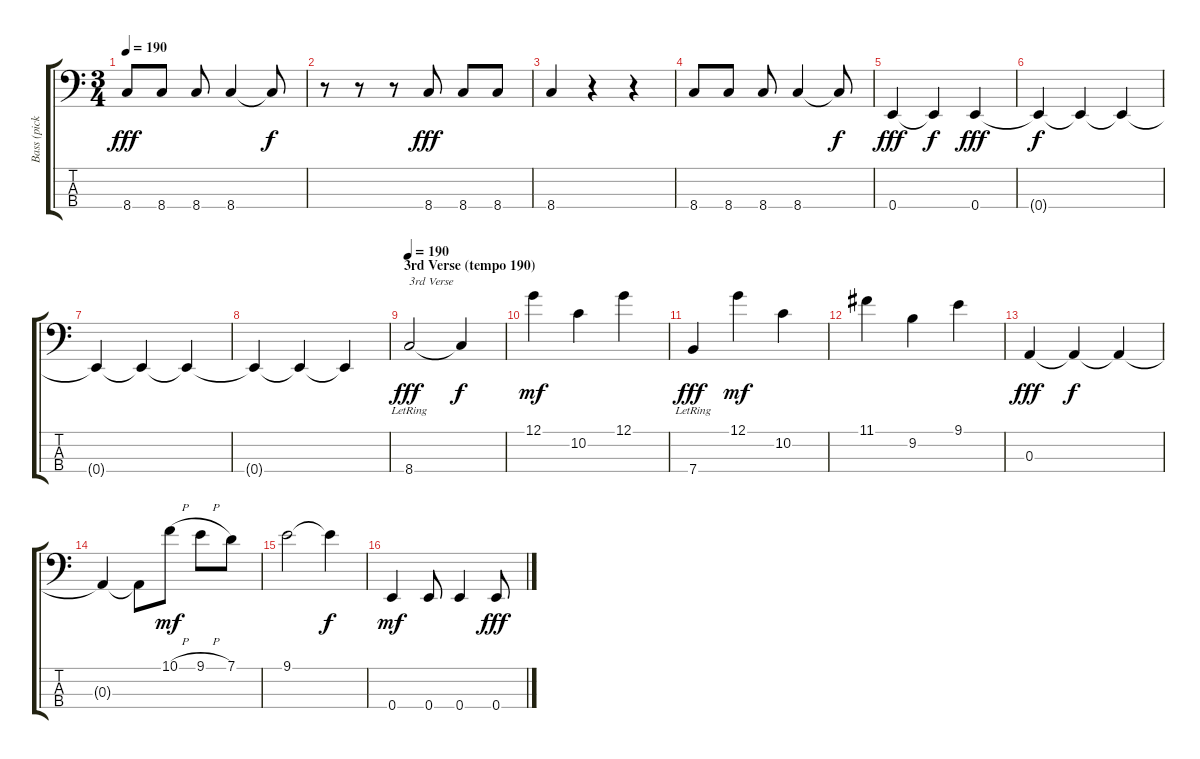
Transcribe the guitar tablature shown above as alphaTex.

\track ("Bass (pick)" "Bass (pick") {instrument electricbasspick}
\staff {score tabs}
\tuning (G2 D2 A1 E1) {hide}
\ts (3 4)
\tempo 190
\clef f4
\ks c
8.4.8{dy fff} 8.4.8 8.4.8 8.4.4 8.4{t}.8{dy f} |
r.8 r.8 r.8 8.4.8{dy fff} 8.4.8 8.4.8 |
8.4.4 r.4 r.4 |
8.4.8 8.4.8 8.4.8 8.4.4 8.4{t}.8{dy f} |
0.4.4{dy fff} 0.4{t}.4{dy f} 0.4.4{dy fff} |
0.4{t}.4{dy f} 0.4{t}.4 0.4{t}.4 |
0.4{t}.4 0.4{t}.4 0.4{t}.4 |
0.4{t}.4 0.4{t}.4 0.4{t}.4 |
\section ("" "3rd Verse (tempo 190)")
\tempo 190
8.4{lr}.2{txt "3rd Verse" dy fff} 8.4{t}.4{dy f} |
12.1.4{dy mf} 10.2.4 12.1.4 |
7.4{lr}.4{dy fff} 12.1.4{dy mf} 10.2.4 |
11.1.4 9.2.4 9.1.4 |
0.3.4{dy fff} 0.3{t}.4{dy f} 0.3{t}.4 |
0.3{t}.4 0.3{t}.8 10.1{h}.8{dy mf} 9.1{h}.8 7.1.8 |
9.1.2 9.1{t}.4{dy f} |
0.4.4{dy mf} 0.4.8 0.4.4 0.4.8{dy fff}
